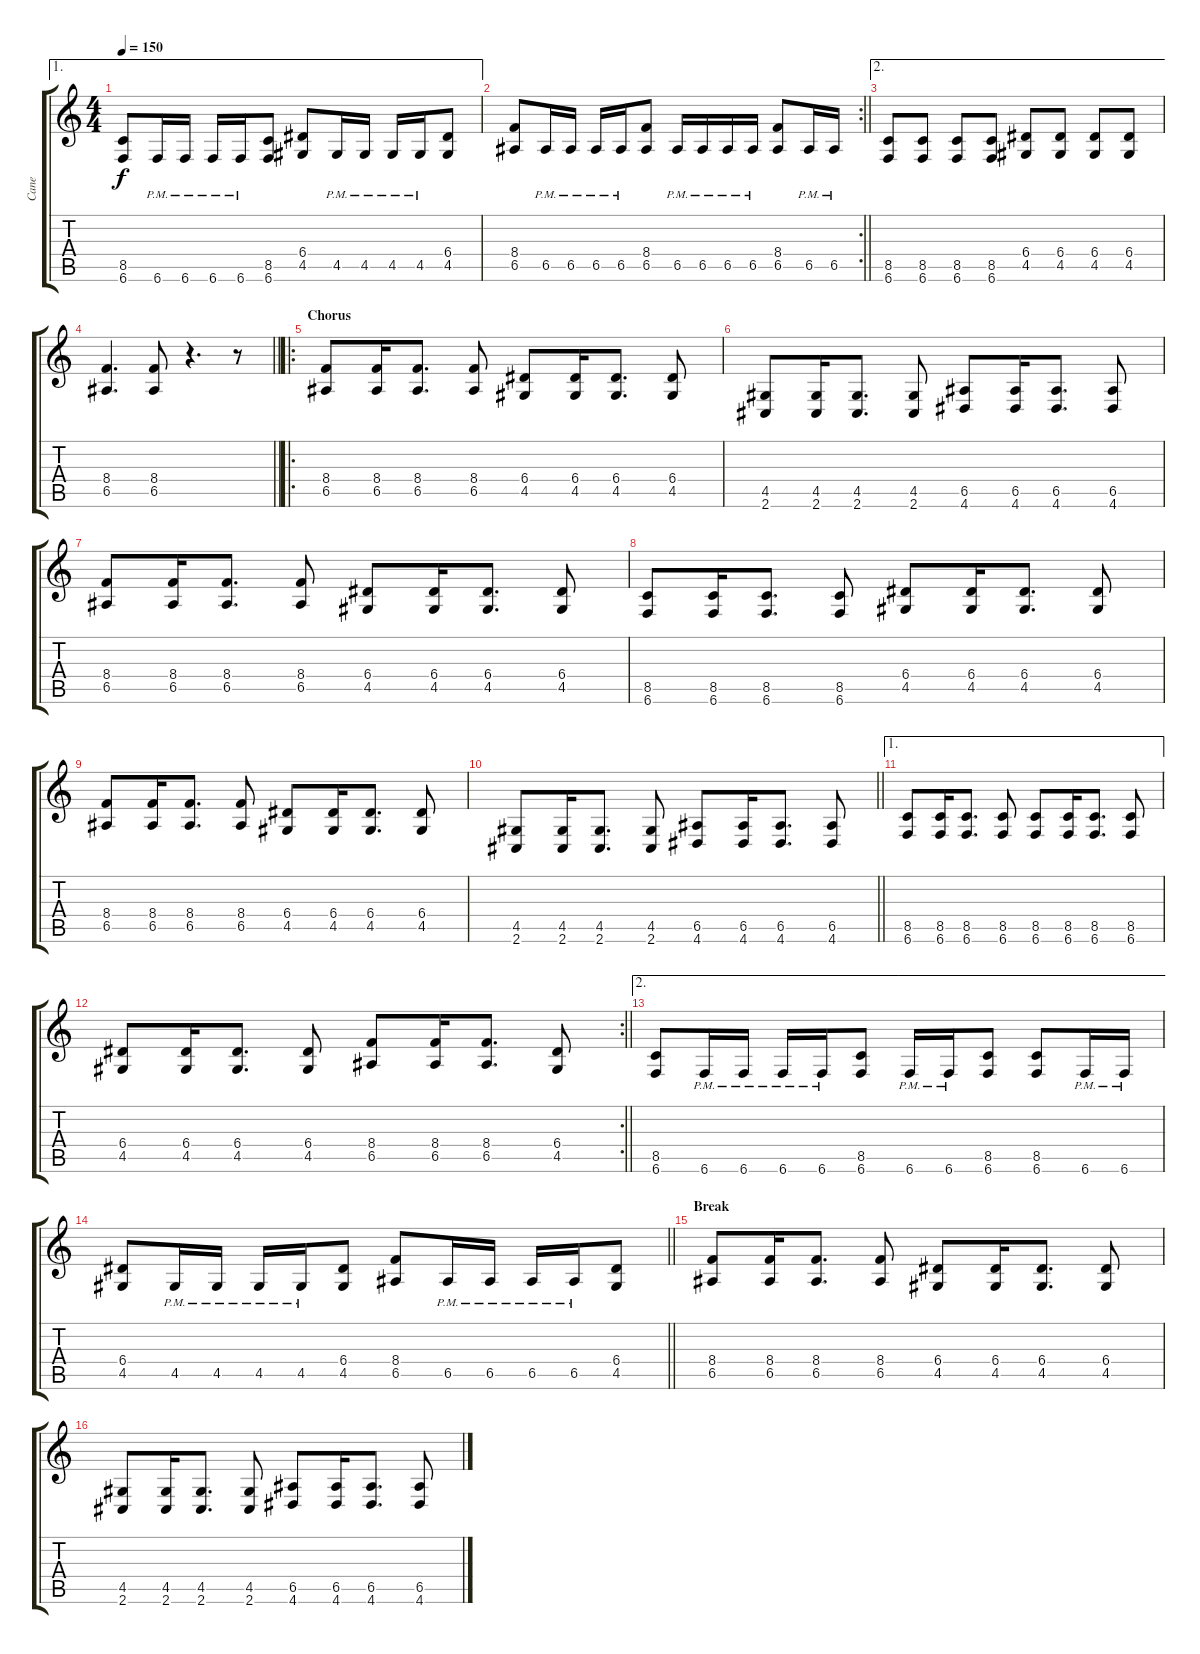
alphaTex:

\track ("Cane" "Cane") {instrument distortionguitar}
\staff {score tabs}
\tuning (B3 Gb3 D3 A2 E2 B1) {hide}
\ae 1
\ts (4 4)
\section ("" "")
\tempo 150
\clef g2
\ks c
(8.5 6.6).8{dy f} 6.6{pm}.16 6.6{pm}.16 6.6{pm}.16 6.6{pm}.16 (8.5 6.6).8 (6.4 4.5).8 4.5{pm}.16 4.5{pm}.16 4.5{pm}.16 4.5{pm}.16 (6.4 4.5).8 |
\rc 2
\barLineRight lightlight
(8.4 6.5).8 6.5{pm}.16 6.5{pm}.16 6.5{pm}.16 6.5{pm}.16 (8.4 6.5).8 6.5{pm}.16 6.5{pm}.16 6.5{pm}.16 6.5{pm}.16 (8.4 6.5).8 6.5{pm}.16 6.5{pm}.16 |
\ae 2
\section ("" "")
(8.5 6.6).8 (8.5 6.6).8 (8.5 6.6).8 (8.5 6.6).8 (6.4 4.5).8 (6.4 4.5).8 (6.4 4.5).8 (6.4 4.5).8 |
\barLineRight lightlight
(8.4 6.5).4{d} (8.4 6.5).8 r.4{d} r.8 |
\ro
\section ("" "Chorus")
(8.4 6.5).8 (8.4 6.5).16 (8.4 6.5).8{d} (8.4 6.5).8 (6.4 4.5).8 (6.4 4.5).16 (6.4 4.5).8{d} (6.4 4.5).8 |
(4.5 2.6).8 (4.5 2.6).16 (4.5 2.6).8{d} (4.5 2.6).8 (6.5 4.6).8 (6.5 4.6).16 (6.5 4.6).8{d} (6.5 4.6).8 |
(8.4 6.5).8 (8.4 6.5).16 (8.4 6.5).8{d} (8.4 6.5).8 (6.4 4.5).8 (6.4 4.5).16 (6.4 4.5).8{d} (6.4 4.5).8 |
(8.5 6.6).8 (8.5 6.6).16 (8.5 6.6).8{d} (8.5 6.6).8 (6.4 4.5).8 (6.4 4.5).16 (6.4 4.5).8{d} (6.4 4.5).8 |
(8.4 6.5).8 (8.4 6.5).16 (8.4 6.5).8{d} (8.4 6.5).8 (6.4 4.5).8 (6.4 4.5).16 (6.4 4.5).8{d} (6.4 4.5).8 |
\barLineRight lightlight
(4.5 2.6).8 (4.5 2.6).16 (4.5 2.6).8{d} (4.5 2.6).8 (6.5 4.6).8 (6.5 4.6).16 (6.5 4.6).8{d} (6.5 4.6).8 |
\ae 1
\section ("" "")
(8.5 6.6).8 (8.5 6.6).16 (8.5 6.6).8{d} (8.5 6.6).8 (8.5 6.6).8 (8.5 6.6).16 (8.5 6.6).8{d} (8.5 6.6).8 |
\rc 2
\barLineRight lightlight
(6.4 4.5).8 (6.4 4.5).16 (6.4 4.5).8{d} (6.4 4.5).8 (8.4 6.5).8 (8.4 6.5).16 (8.4 6.5).8{d} (6.4 4.5).8 |
\ae 2
\section ("" "")
(8.5 6.6).8 6.6{pm}.16 6.6{pm}.16 6.6{pm}.16 6.6{pm}.16 (8.5 6.6).8 6.6{pm}.16 6.6{pm}.16 (8.5 6.6).8 (8.5 6.6).8 6.6{pm}.16 6.6{pm}.16 |
\barLineRight lightlight
(6.4 4.5).8 4.5{pm}.16 4.5{pm}.16 4.5{pm}.16 4.5{pm}.16 (6.4 4.5).8 (8.4 6.5).8 6.5{pm}.16 6.5{pm}.16 6.5{pm}.16 6.5{pm}.16 (6.4 4.5).8 |
\section ("" "Break")
(8.4 6.5).8 (8.4 6.5).16 (8.4 6.5).8{d} (8.4 6.5).8 (6.4 4.5).8 (6.4 4.5).16 (6.4 4.5).8{d} (6.4 4.5).8 |
(4.5 2.6).8 (4.5 2.6).16 (4.5 2.6).8{d} (4.5 2.6).8 (6.5 4.6).8 (6.5 4.6).16 (6.5 4.6).8{d} (6.5 4.6).8
